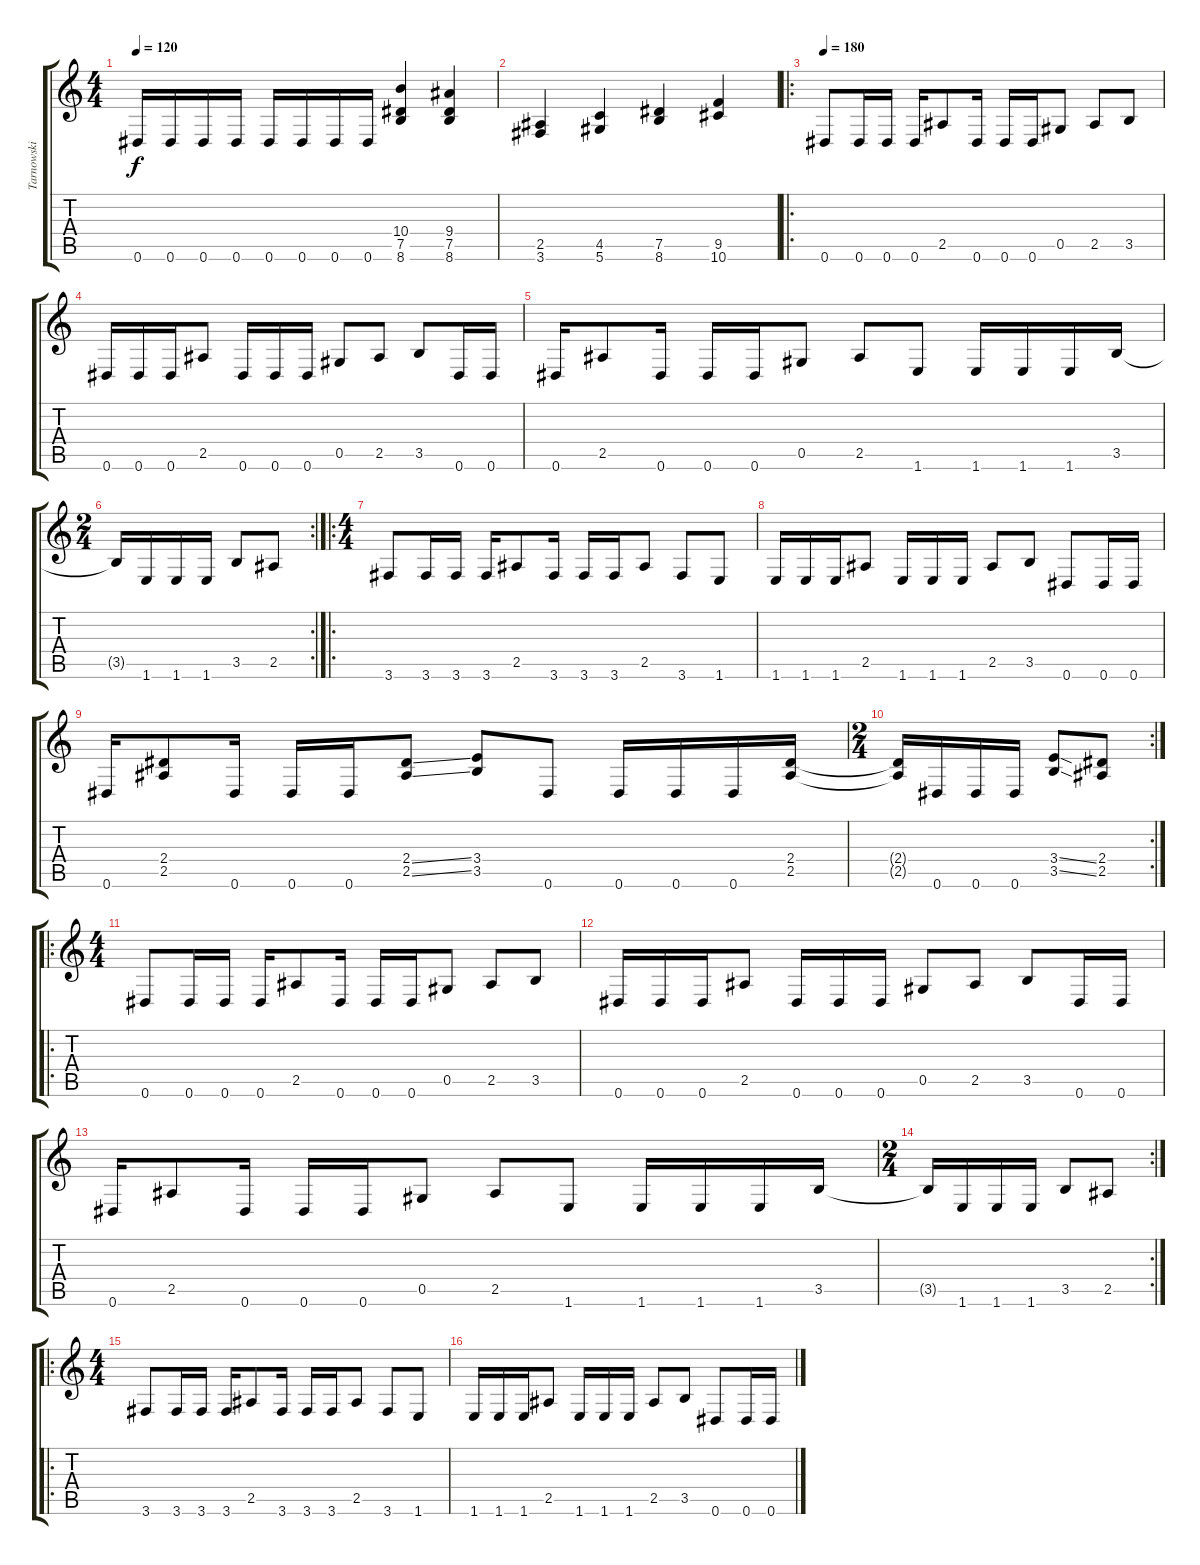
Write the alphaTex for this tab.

\track ("Tarnowski" "Tarnowski") {instrument distortionguitar}
\staff {score tabs}
\tuning (Eb4 Bb3 Gb3 Db3 Ab2 Eb2) {hide}
\ts (4 4)
\tempo 120
\clef g2
\ks c
0.6.16{dy f} 0.6.16 0.6.16 0.6.16 0.6.16 0.6.16 0.6.16 0.6.16 (10.4 7.5 8.6).4 (9.4 7.5 8.6).4 |
(2.5 3.6).4 (4.5 5.6).4 (7.5 8.6).4 (9.5 10.6).4 |
\ro
\tempo 180
0.6.8 0.6.16 0.6.16 0.6.16 2.5.8 0.6.16 0.6.16 0.6.16 0.5.8 2.5.8 3.5.8 |
0.6.16 0.6.16 0.6.16 2.5.8 0.6.16 0.6.16 0.6.16 0.5.8 2.5.8 3.5.8 0.6.16 0.6.16 |
0.6.16 2.5.8 0.6.16 0.6.16 0.6.16 0.5.8 2.5.8 1.6.8 1.6.16 1.6.16 1.6.16 3.5.16 |
\rc 2
\ts (2 4)
3.5{t}.16 1.6.16 1.6.16 1.6.16 3.5.8 2.5.8 |
\ro
\ts (4 4)
3.6.8 3.6.16 3.6.16 3.6.16 2.5.8 3.6.16 3.6.16 3.6.16 2.5.8 3.6.8 1.6.8 |
1.6.16 1.6.16 1.6.16 2.5.8 1.6.16 1.6.16 1.6.16 2.5.8 3.5.8 0.6.8 0.6.16 0.6.16 |
0.6.16 (2.4 2.5).8 0.6.16 0.6.16 0.6.16 (2.4{ss} 2.5{ss}).8 (3.4 3.5).8 0.6.8 0.6.16 0.6.16 0.6.16 (2.4 2.5).16 |
\rc 2
\ts (2 4)
(2.4{t} 2.5{t}).16 0.6.16 0.6.16 0.6.16 (3.4{ss} 3.5{ss}).8 (2.4 2.5).8 |
\ro
\ts (4 4)
0.6.8 0.6.16 0.6.16 0.6.16 2.5.8 0.6.16 0.6.16 0.6.16 0.5.8 2.5.8 3.5.8 |
0.6.16 0.6.16 0.6.16 2.5.8 0.6.16 0.6.16 0.6.16 0.5.8 2.5.8 3.5.8 0.6.16 0.6.16 |
0.6.16 2.5.8 0.6.16 0.6.16 0.6.16 0.5.8 2.5.8 1.6.8 1.6.16 1.6.16 1.6.16 3.5.16 |
\rc 2
\ts (2 4)
3.5{t}.16 1.6.16 1.6.16 1.6.16 3.5.8 2.5.8 |
\ro
\ts (4 4)
3.6.8 3.6.16 3.6.16 3.6.16 2.5.8 3.6.16 3.6.16 3.6.16 2.5.8 3.6.8 1.6.8 |
1.6.16 1.6.16 1.6.16 2.5.8 1.6.16 1.6.16 1.6.16 2.5.8 3.5.8 0.6.8 0.6.16 0.6.16
